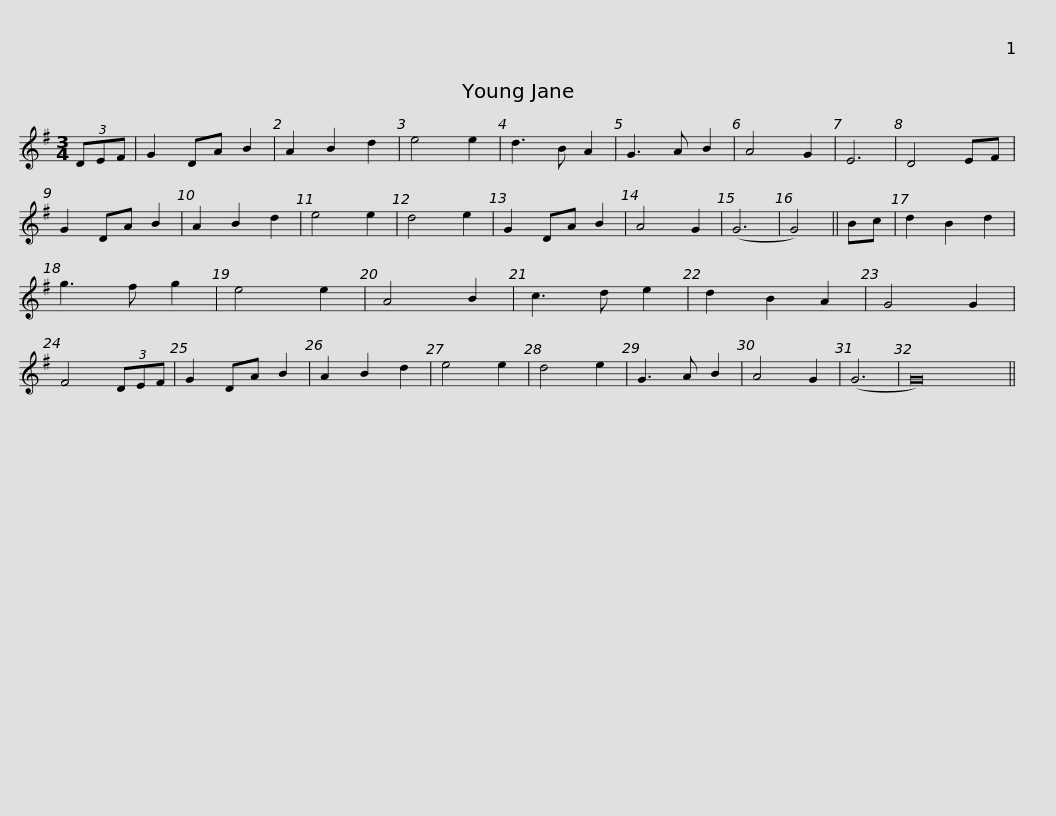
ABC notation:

X:1
L:1/8
M:3/4
I:linebreak $
K:G
V:1 treble
V:1
 (3DEF | G2 DA B2 | A2 B2 d2 | e4 e2 | d3 B A2 | %5
 G3 A B2 | A4 G2 | E6 | D4 EF | G2 DA B2 | %10
 A2 B2 d2 | e4 e2 | d4 e2 |$ G2 DA B2 | A4 G2 | %15
 (G6 | G4) || Bc | d2 B2 d2 | g3 f g2 | %20
 e4 e2 | A4 B2 | c3 d e2 | d2 B2 A2 | G4 G2 | %25
 F4 (3DEF | G2 DA B2 |$ A2 B2 d2 | e4 e2 | d4 e2 | %30
 G3 A B2 | A4 G2 | (G6 | G24) || %34
